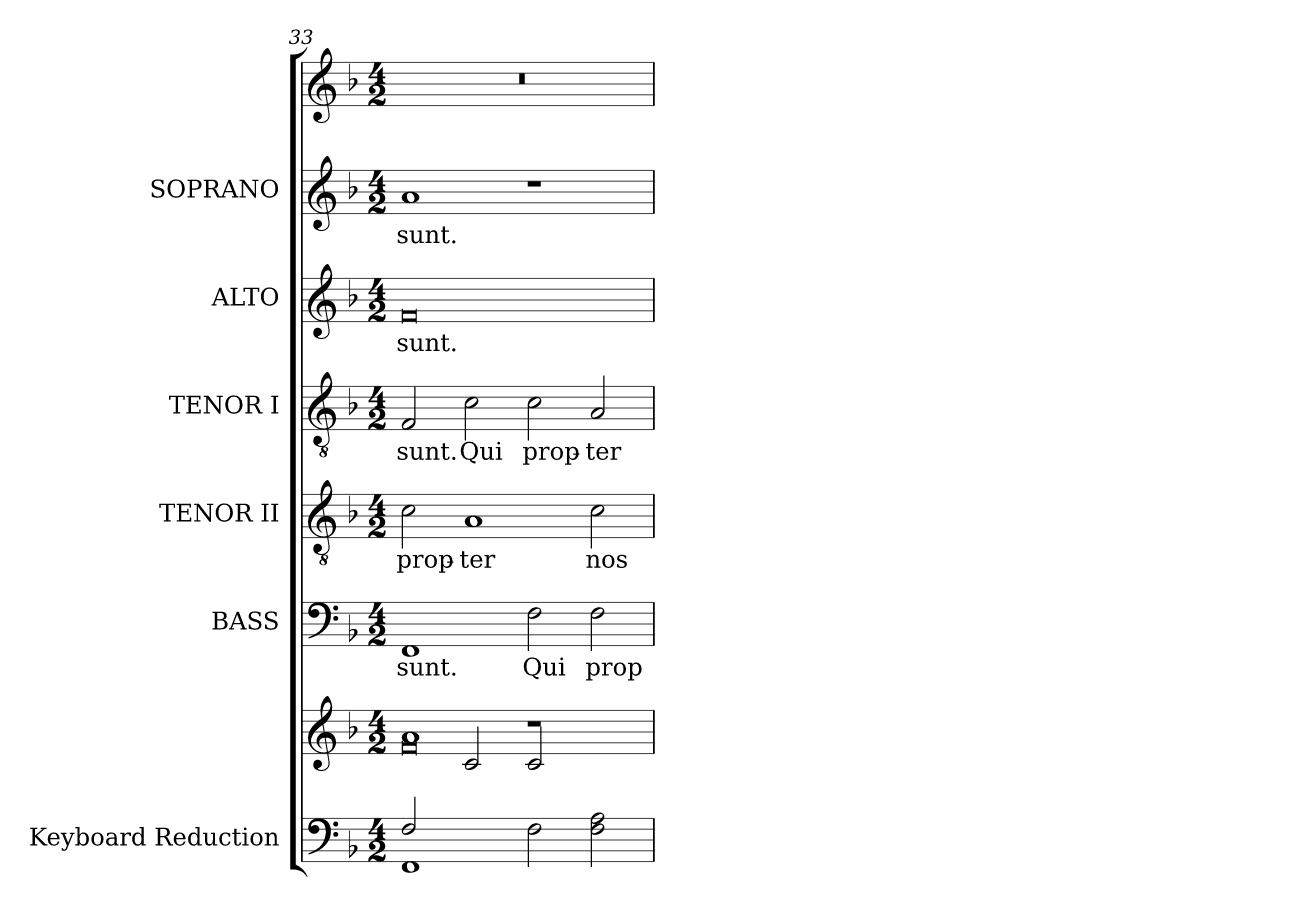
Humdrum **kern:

**kern	**kern	**kern	**text	**kern	**text	**kern	**text	**kern	**text	**kern	**text	**kern
*part7	*part7	*part6	*part6	*part5	*part5	*part4	*part4	*part3	*part3	*part2	*part2	*part1
*staff8	*staff7	*staff6	*staff6	*staff5	*staff5	*staff4	*staff4	*staff3	*staff3	*staff2	*staff2	*staff1
*I"Keyboard Reduction	*	*I"BASS	*	*I"TENOR II	*	*I"TENOR I	*	*I"ALTO	*	*I"SOPRANO	*	*
*I'Reduc.	*	*I'B.	*	*I'T. II	*	*I'T. I	*	*I'A.	*	*I'S.	*	*
!!LO:PB:g=z
*clefF4	*clefG2	*clefF4	*	*clefGv2	*	*clefGv2	*	*clefG2	*	*clefG2	*	*clefG2
*	*	*	*	*ITrd7c12	*	*ITrd7c12	*	*	*	*	*	*
*k[b-]	*k[b-]	*k[b-]	*	*k[b-]	*	*k[b-]	*	*k[b-]	*	*k[b-]	*	*k[b-]
*F:	*F:	*F:	*	*F:	*	*F:	*	*F:	*	*F:	*	*F:
*M4/2	*M4/2	*M4/2	*	*M4/2	*	*M4/2	*	*M4/2	*	*M4/2	*	*M4/2
=33	=33	=33	=33	=33	=33	=33	=33	=33	=33	=33	=33	=33
*^	*^	*	*	*	*	*	*	*	*	*	*	*
*	*	*	*^	*	*	*	*	*	*	*	*	*	*	*
!	!	!	!	!	!	!LO:LY:b:color=#000000	!	!	!	!	!	!	!	!	!
!	!	!	!	!	!	!	!	!LO:LY:b:color=#000000	!	!	!	!	!	!	!
!	!	!	!	!	!	!	!	!	!	!LO:LY:b:color=#000000	!	!	!	!	!
!	!	!	!	!	!	!	!	!	!	!	!	!LO:LY:b:color=#000000	!	!	!
!	!	!	!	!	!	!	!	!	!	!	!	!	!	!LO:LY:b:color=#000000	!LO:N:vis=1
2Fi/	1FFi	1ai	0fi	2ryy	1FFi	sunt.	2Ci\	prop-	2FFi/	sunt.	0fi	sunt.	1ai	sunt.	0r
!	!	!	!	!	!	!	!	!LO:LY:b:color=#000000	!	!	!	!	!	!	!
!	!	!	!	!	!	!	!	!	!	!LO:LY:b:color=#000000	!	!	!	!	!
1.ryy	.	.	.	2ci/	.	.	1AAi	-ter	2Ci\	Qui	.	.	.	.	.
!	!	!	!	!	!	!LO:LY:b:color=#000000	!	!	!	!	!	!	!	!	!
!	!	!	!	!	!	!	!	!	!	!LO:LY:b:color=#000000	!	!	!	!	!
.	2Fi\	1r	.	2ci/	2Fi\	Qui	.	.	2Ci\	prop-	.	.	1r	.	.
!	!	!	!	!	!	!LO:LY:b:color=#000000	!	!	!	!	!	!	!	!	!
!	!	!	!	!	!	!	!	!LO:LY:b:color=#000000	!	!	!	!	!	!	!
!	!	!	!	!	!	!	!	!	!	!LO:LY:b:color=#000000	!	!	!	!	!
.	2Fi\ 2Ai	.	.	2ryy	2Fi\	prop-	2Ci\	nos	2AAi/	-ter	.	.	.	.	.
*v	*v	*	*	*	*	*	*	*	*	*	*	*	*	*	*
*	*v	*v	*v	*	*	*	*	*	*	*	*	*	*	*
=	=	=	=	=	=	=	=	=	=	=	=	=
*-	*-	*-	*-	*-	*-	*-	*-	*-	*-	*-	*-	*-
